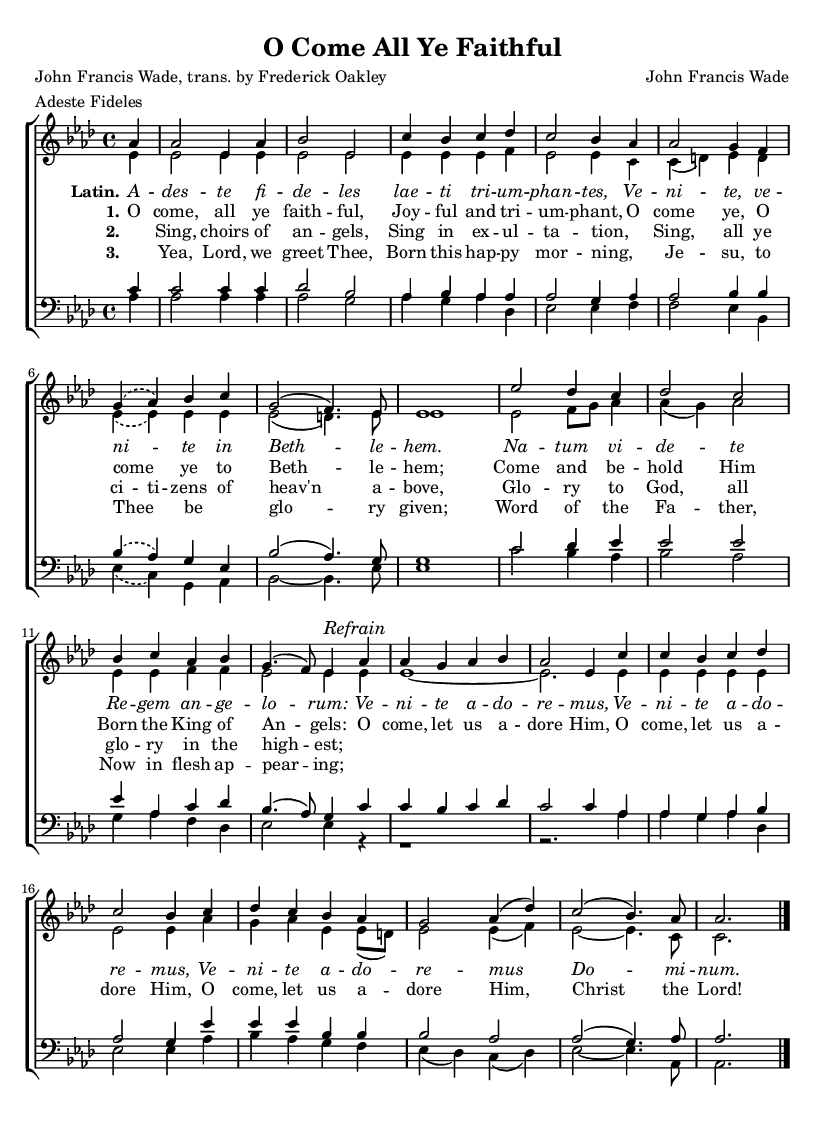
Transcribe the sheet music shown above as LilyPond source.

\header {
  filename = "o_come_all.ly"
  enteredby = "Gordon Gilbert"
  composer = "John Francis Wade"
  poet = "John Francis Wade, trans. by Frederick Oakley"
  date="1751"
  title = "O Come All Ye Faithful"
  index_as = "Adeste Fideles"
  metre = "Adeste Fideles"
  meter = \metre
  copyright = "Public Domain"
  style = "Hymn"
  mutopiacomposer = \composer
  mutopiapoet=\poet
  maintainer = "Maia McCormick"
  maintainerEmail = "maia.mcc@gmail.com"
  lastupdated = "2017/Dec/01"
}

\version "2.14.2"

\include "header.ly"

global= {
  \preamble
  \time 4/4
  \key aes \major
  \partial 4
}

sop = \context Voice = "sop"    {
  \voiceOne
  aes'4 aes'2 ees'4 aes' bes'2 ees'
  c''4 bes' c'' des'' c''2 bes'4 \small aes'
  \normalsize
  aes'2 g'4 f' \slurDashed g'( aes') \slurSolid bes' c'' g'2( f'4.) ees'8 ees'1
  ees''2 des''4 c'' des''2 c'' bes'4 c'' aes' bes' g'4.( f'8) ees'4
  ^ \markup{ \large \italic Refrain }
  aes'4 aes' g' aes' bes' aes'2 ees'4
  c'' c'' bes' c'' des'' c''2 bes'4
  c'' des'' c'' bes' aes' g'2 aes'4( des'')
  c''2( bes'4.) aes'8 aes'2. \bar "|."
}

alto=\context Voice = "alto"   {
  \voiceTwo
  ees'4 ees'2 ees'4 ees' ees'2 ees' ees'4 ees' ees' f' ees'2 ees'4 \small c'
  \normalsize
  c'( d') ees' d' \slurDashed ees'4( ees') \slurSolid ees' ees' ees'2( d'4.) ees'8 ees'1
  ees'2 f'8 g' aes'4 aes'( g') aes'2 ees'4 ees' f' f' ees'2 ees'4
  ees'4 ees'1 ~ ees'2. ees'4 ees' ees' ees' ees' ees'2 ees'4 aes' g'
  aes' ees' ees'8( d') ees'2 ees'4( f') ees'2 ~ ees'4. c'8 c'2.

}

tenor = \context Voice = "tenor"   {
  \voiceOne
  c'4 c'2 c'4 c' des'2 bes aes4 bes aes aes aes2 g4 \small aes
  \normalsize
  aes2 bes4 bes \slurDashed bes( aes) \slurSolid g ees bes2( aes4.) g8 g1
  c'2 des'4 ees' ees'2 ees' ees'4 aes c' des' bes4.( aes8) g4
  c' c' bes c' des' c'2 c'4 aes aes g aes bes aes2 g4
  ees' ees' ees' bes bes bes2 aes aes( g4.) aes8 aes2.
}

bass = \context Voice = "bass"   {
  \voiceTwo
  aes4 aes2 aes4 aes aes2 g aes4 g aes des ees2 \small ees4
  \normalsize
  f4 f2 ees4 bes, \slurDashed ees( c) g, \slurSolid aes, bes,2 ~ bes,4. ees8 ees1
  c'2 bes4 aes bes2 aes g4 aes f des ees2 ees4 r4
  r1 r2. aes4 aes g aes des ees2 ees4 aes bes aes g f ees( des) c( des)
  ees2 ~ ees4. aes,8 aes,2.
}

accomp=\chordmode {

}



stanzaa = \lyricmode {
  O come, all ye faith -- ful, Joy -- ful and tri -- um -- phant,
  O come ye, O come ye to Beth -- le -- hem;
  Come and be -- hold Him Born the King of An -- gels:

  O come, let us a -- dore Him,
  O come, let us a -- dore Him,
  O come, let us a -- dore Him, Christ the Lord!
}

stanzab = \lyricmode {
  _ God of _ God, _ Light _ of _ Light, _ _
  Lo, He ab -- hors not the Vir -- gin's womb;
  Ve -- ry _  God, Be -- got -- ten, not cre -- a -- ted;
}

stanzac = \lyricmode {
  _ Sing, choirs of an -- gels, Sing in ex -- ul -- ta -- tion, _
  Sing, all ye
  \set ignoreMelismata = ##t
  ci -- ti -- zens
  \unset ignoreMelismata
  of heav'n a -- bove,
  Glo -- ry to God, all glo -- ry in the high -- est;
}

stanzad = \lyricmode {
  _ See how the Shep -- herds, sum -- moned to His cra -- dle,
  _ Lea -- ving their flocks-draw nigh with low -- ly fear;
  We too will thi -- ther Bend our joy -- ful foot -- steps;
}

stanzae = \lyricmode {
  _ Yea, Lord, we greet Thee, Born this hap -- py mor -- ning,
  _ Je -- su, to Thee be _ glo -- ry given;
  Word of the Fa -- ther, Now in flesh ap -- pear -- ing;
}

stanzaf = \lyricmode {
  _ Lo! star -- led chief -- tains, Ma -- ji, Christ a -- dor -- ing
  _ Of -- fer Him frank-in -- cense and gold and myrrh;
  We to the Christ Child Bring our hearts' o -- bla -- tions:
}

latin = \lyricmode {
  \lyricItal
  A -- des -- te fi -- de -- les
  lae -- ti tri -- um -- phan -- tes,
  Ve -- ni -- te, ve -- ni -- te in Beth -- le -- hem.
  Na -- tum vi -- de -- te
  Re -- gem an -- ge -- lo -- rum:
  Ve -- ni -- te a -- do -- re -- mus,
  Ve -- ni -- te a -- do -- re -- mus,
  Ve -- ni -- te a -- do -- re -- mus
  Do -- mi -- num.
}

\score {
  \context ChoirStaff <<
    \context ChordNames \accomp
    \unset ChoirStaff.melismaBusyProperties
    \context Staff ="upper"  { \clef "G" <<
      \global
      \sop
      \alto
    >>}

    \lyricsto "sop" \context Lyrics = "stanza-l" {
      \set stanza = "Latin."
      \latin }
    \lyricsto "sop" \context Lyrics = "stanza-1" {
      \set stanza = "1."
      \stanzaa }
    \lyricsto "sop" \context Lyrics = "stanza-3" {
      \set stanza = "2."
      \stanzac }
    \lyricsto "sop" \context Lyrics = "stanza-5" {
      \set stanza = "3."
      \stanzae }
                                %	\lyricsto "sop" \context Lyrics = "stanza-6" {
                                %		\set stanza = "6."
                                %			\stanzaf }
    \context Staff = "lower"  { \clef "F"<<
      \global
      \tenor
      \bass
    >>}
  >>
}

